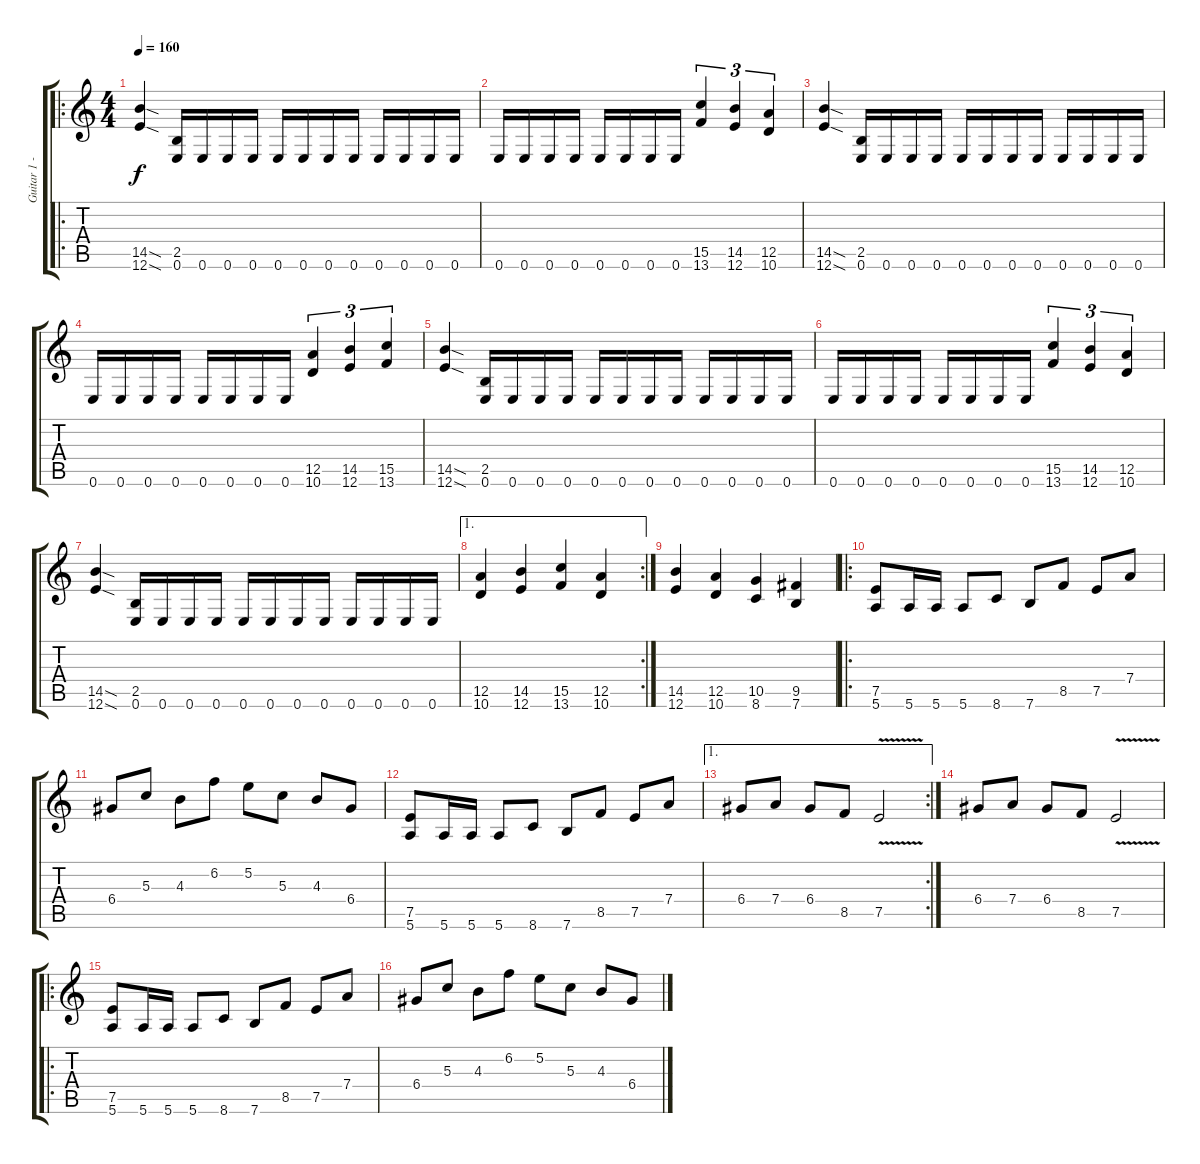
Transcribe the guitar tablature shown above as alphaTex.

\track ("Guitar 1 - BG" "Guitar 1 -") {instrument distortionguitar}
\staff {score tabs}
\tuning (E4 B3 G3 D3 A2 E2) {hide}
\ro
\ts (4 4)
\tempo 160
\clef g2
\ks c
(14.5{sod} 12.6{sod}).4{dy f instrument distortionguitar} (2.5 0.6).16 0.6.16 0.6.16 0.6.16 0.6.16 0.6.16 0.6.16 0.6.16 0.6.16 0.6.16 0.6.16 0.6.16 |
0.6.16 0.6.16 0.6.16 0.6.16 0.6.16 0.6.16 0.6.16 0.6.16 (15.5 13.6).4{tu (3 2)} (14.5 12.6).4{tu (3 2)} (12.5 10.6).4{tu (3 2)} |
(14.5{sod} 12.6{sod}).4 (2.5 0.6).16 0.6.16 0.6.16 0.6.16 0.6.16 0.6.16 0.6.16 0.6.16 0.6.16 0.6.16 0.6.16 0.6.16 |
0.6.16 0.6.16 0.6.16 0.6.16 0.6.16 0.6.16 0.6.16 0.6.16 (12.5 10.6).4{tu (3 2)} (14.5 12.6).4{tu (3 2)} (15.5 13.6).4{tu (3 2)} |
(14.5{sod} 12.6{sod}).4 (2.5 0.6).16 0.6.16 0.6.16 0.6.16 0.6.16 0.6.16 0.6.16 0.6.16 0.6.16 0.6.16 0.6.16 0.6.16 |
0.6.16 0.6.16 0.6.16 0.6.16 0.6.16 0.6.16 0.6.16 0.6.16 (15.5 13.6).4{tu (3 2)} (14.5 12.6).4{tu (3 2)} (12.5 10.6).4{tu (3 2)} |
(14.5{sod} 12.6{sod}).4 (2.5 0.6).16 0.6.16 0.6.16 0.6.16 0.6.16 0.6.16 0.6.16 0.6.16 0.6.16 0.6.16 0.6.16 0.6.16 |
\ae 1
\rc 2
(12.5 10.6).4 (14.5 12.6).4 (15.5 13.6).4 (12.5 10.6).4 |
(14.5 12.6).4 (12.5 10.6).4 (10.5 8.6).4 (9.5 7.6).4 |
\ro
(7.5 5.6).8 5.6.16 5.6.16 5.6.8 8.6.8 7.6.8 8.5.8 7.5.8 7.4.8 |
6.4.8 5.3.8 4.3.8 6.2.8 5.2.8 5.3.8 4.3.8 6.4.8 |
(7.5 5.6).8 5.6.16 5.6.16 5.6.8 8.6.8 7.6.8 8.5.8 7.5.8 7.4.8 |
\ae 1
\rc 2
6.4.8 7.4.8 6.4.8 8.5.8 7.5{v}.2 |
6.4.8 7.4.8 6.4.8 8.5.8 7.5{v}.2 |
\ro
(7.5 5.6).8 5.6.16 5.6.16 5.6.8 8.6.8 7.6.8 8.5.8 7.5.8 7.4.8 |
6.4.8 5.3.8 4.3.8 6.2.8 5.2.8 5.3.8 4.3.8 6.4.8
